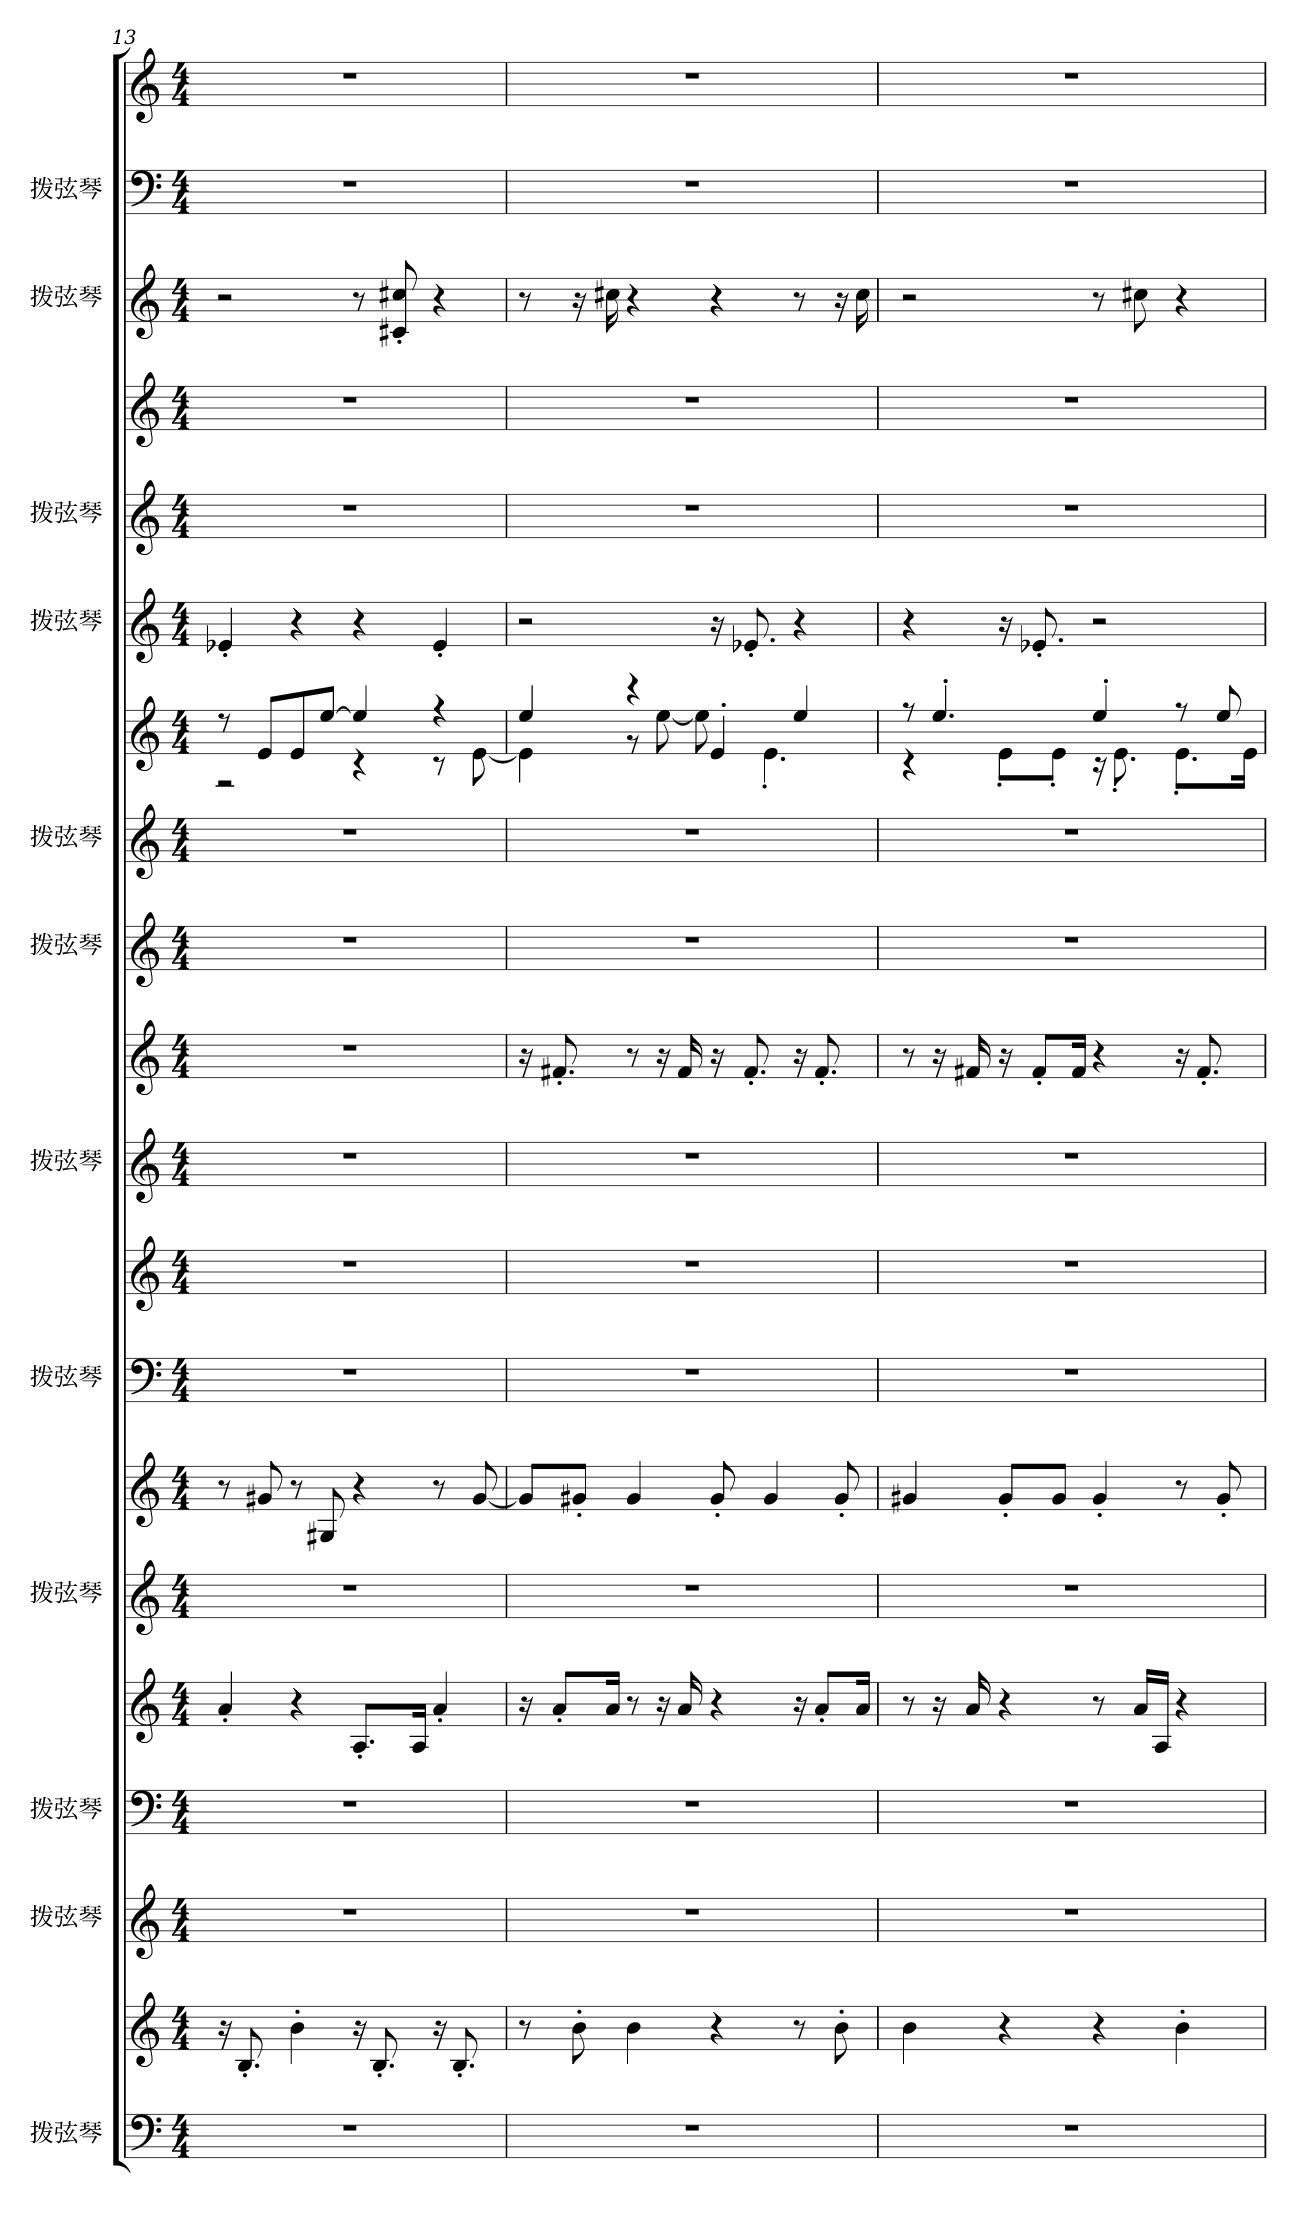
**kern	**kern	**kern	**kern	**kern	**kern	**kern	**kern	**kern	**kern	**kern	**kern	**kern	**kern	**kern	**kern	**kern	**kern	**kern	**kern
*part12	*part12	*part11	*part10	*part10	*part9	*part9	*part8	*part8	*part7	*part7	*part6	*part5	*part5	*part4	*part3	*part3	*part2	*part1	*part1
*staff20	*staff19	*staff18	*staff17	*staff16	*staff15	*staff14	*staff13	*staff12	*staff11	*staff10	*staff9	*staff8	*staff7	*staff6	*staff5	*staff4	*staff3	*staff2	*staff1
*I"拨弦琴	*	*I"拨弦琴	*I"拨弦琴	*	*I"拨弦琴	*	*I"拨弦琴	*	*I"拨弦琴	*	*I"拨弦琴	*I"拨弦琴	*	*I"拨弦琴	*I"拨弦琴	*	*I"拨弦琴	*I"拨弦琴	*
!!LO:PB:g=z
*clefF4	*clefG2	*clefG2	*clefF4	*clefG2	*clefG2	*clefG2	*clefF4	*clefG2	*clefG2	*clefG2	*clefG2	*clefG2	*clefG2	*clefG2	*clefG2	*clefG2	*clefG2	*clefF4	*clefG2
*k[]	*k[]	*k[]	*k[]	*k[]	*k[]	*k[]	*k[]	*k[]	*k[]	*k[]	*k[]	*k[]	*k[]	*k[]	*k[]	*k[]	*k[]	*k[]	*k[]
*M4/4	*M4/4	*M4/4	*M4/4	*M4/4	*M4/4	*M4/4	*M4/4	*M4/4	*M4/4	*M4/4	*M4/4	*M4/4	*M4/4	*M4/4	*M4/4	*M4/4	*M4/4	*M4/4	*M4/4
=13	=13	=13	=13	=13	=13	=13	=13	=13	=13	=13	=13	=13	=13	=13	=13	=13	=13	=13	=13
*	*	*	*	*	*	*	*	*	*	*	*	*	*^	*	*	*	*	*	*
1r	16r	1r	1r	4a'/	1r	8r	1r	1r	1r	1r	1r	1r	8r	2r	4e-X'/	1r	1r	2r	1r	1r
.	8.B'/	.	.	.	.	.	.	.	.	.	.	.	.	.	.	.	.	.	.	.
.	.	.	.	.	.	8g#X/	.	.	.	.	.	.	8e/L	.	.	.	.	.	.	.
.	4b'\	.	.	4r	.	8r	.	.	.	.	.	.	8e/	.	4r	.	.	.	.	.
.	.	.	.	.	.	8G#X/	.	.	.	.	.	.	[8ee/J	.	.	.	.	.	.	.
.	16r	.	.	8.A'/L	.	4r	.	.	.	.	.	.	4ee/]	4r	4r	.	.	8r	.	.
.	8.B'/	.	.	.	.	.	.	.	.	.	.	.	.	.	.	.	.	.	.	.
.	.	.	.	.	.	.	.	.	.	.	.	.	.	.	.	.	.	8c#X/' 8cc#X/'	.	.
.	.	.	.	16A/Jk	.	.	.	.	.	.	.	.	.	.	.	.	.	.	.	.
.	16r	.	.	4a'/	.	8r	.	.	.	.	.	.	4r	8r	4e-'/	.	.	4r	.	.
.	8.B'/	.	.	.	.	.	.	.	.	.	.	.	.	.	.	.	.	.	.	.
.	.	.	.	.	.	[8g#/	.	.	.	.	.	.	.	[8e\	.	.	.	.	.	.
=14	=14	=14	=14	=14	=14	=14	=14	=14	=14	=14	=14	=14	=14	=14	=14	=14	=14	=14	=14	=14
1r	8r	1r	1r	16r	1r	8g#/L]	1r	1r	1r	16r	1r	1r	4ee/	4e\]	2r	1r	1r	8r	1r	1r
.	.	.	.	8a'/L	.	.	.	.	.	8.f#X'/	.	.	.	.	.	.	.	.	.	.
.	8b'\	.	.	.	.	8g#X'/J	.	.	.	.	.	.	.	.	.	.	.	16r	.	.
.	.	.	.	16a/Jk	.	.	.	.	.	.	.	.	.	.	.	.	.	16cc#X\	.	.
.	4b\	.	.	8r	.	4g#/	.	.	.	8r	.	.	4r	8r	.	.	.	4r	.	.
.	.	.	.	16r	.	.	.	.	.	16r	.	.	.	[8ee\	.	.	.	.	.	.
.	.	.	.	16a/	.	.	.	.	.	16f#/	.	.	.	.	.	.	.	.	.	.
.	4r	.	.	4r	.	8g#'/	.	.	.	16r	.	.	4e'/	8ee\]	16r	.	.	4r	.	.
.	.	.	.	.	.	.	.	.	.	8.f#'/	.	.	.	.	8.e-X'/	.	.	.	.	.
.	.	.	.	.	.	4g#/	.	.	.	.	.	.	.	4.e'\	.	.	.	.	.	.
.	8r	.	.	16r	.	.	.	.	.	16r	.	.	4ee/	.	4r	.	.	8r	.	.
.	.	.	.	8a'/L	.	.	.	.	.	8.f#'/	.	.	.	.	.	.	.	.	.	.
.	8b'\	.	.	.	.	8g#'/	.	.	.	.	.	.	.	.	.	.	.	16r	.	.
.	.	.	.	16a/Jk	.	.	.	.	.	.	.	.	.	.	.	.	.	16cc#\	.	.
!!LO:PB:g=z
=15	=15	=15	=15	=15	=15	=15	=15	=15	=15	=15	=15	=15	=15	=15	=15	=15	=15	=15	=15	=15
1r	4b\	1r	1r	8r	1r	4g#X/	1r	1r	1r	8r	1r	1r	8r	4r	4r	1r	1r	2r	1r	1r
.	.	.	.	16r	.	.	.	.	.	16r	.	.	4.ee'/	.	.	.	.	.	.	.
.	.	.	.	16a/	.	.	.	.	.	16f#X/	.	.	.	.	.	.	.	.	.	.
.	4r	.	.	4r	.	8g#'/L	.	.	.	16r	.	.	.	8e'\L	16r	.	.	.	.	.
.	.	.	.	.	.	.	.	.	.	8f#'/L	.	.	.	.	8.e-X'/	.	.	.	.	.
.	.	.	.	.	.	8g#/J	.	.	.	.	.	.	.	8e'\J	.	.	.	.	.	.
.	.	.	.	.	.	.	.	.	.	16f#/Jk	.	.	.	.	.	.	.	.	.	.
.	4r	.	.	8r	.	4g#'/	.	.	.	4r	.	.	4ee'/	16r	2r	.	.	8r	.	.
.	.	.	.	.	.	.	.	.	.	.	.	.	.	8.e'\	.	.	.	.	.	.
.	.	.	.	16a/LL	.	.	.	.	.	.	.	.	.	.	.	.	.	8cc#X\	.	.
.	.	.	.	16A/JJ	.	.	.	.	.	.	.	.	.	.	.	.	.	.	.	.
.	4b'\	.	.	4r	.	8r	.	.	.	16r	.	.	8r	8.e'\L	.	.	.	4r	.	.
.	.	.	.	.	.	.	.	.	.	8.f#'/	.	.	.	.	.	.	.	.	.	.
.	.	.	.	.	.	8g#'/	.	.	.	.	.	.	8ee/	.	.	.	.	.	.	.
.	.	.	.	.	.	.	.	.	.	.	.	.	.	16e\Jk	.	.	.	.	.	.
*	*	*	*	*	*	*	*	*	*	*	*	*	*v	*v	*	*	*	*	*	*
=	=	=	=	=	=	=	=	=	=	=	=	=	=	=	=	=	=	=	=
*-	*-	*-	*-	*-	*-	*-	*-	*-	*-	*-	*-	*-	*-	*-	*-	*-	*-	*-	*-
